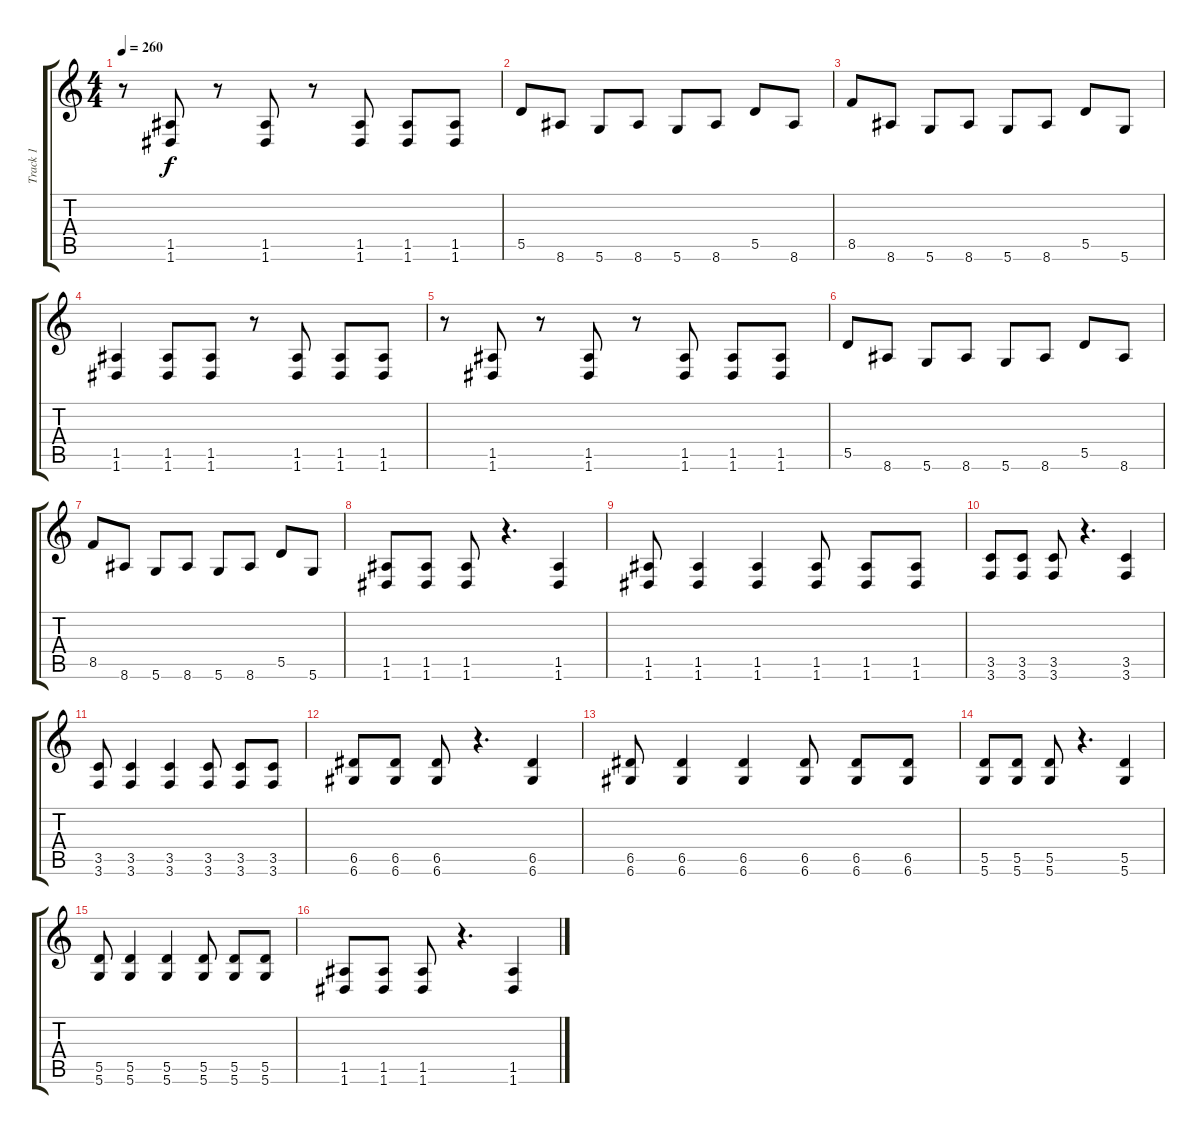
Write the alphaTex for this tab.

\track ("Track 1" "Track 1") {instrument distortionguitar}
\staff {score tabs}
\tuning (E4 B3 G3 D3 A2 D2) {hide}
\ts (4 4)
\tempo 260
\clef g2
\ks c
r.8{dy f} (1.5 1.6).8 r.8 (1.5 1.6).8 r.8 (1.5 1.6).8 (1.5 1.6).8 (1.5 1.6).8 |
5.5.8 8.6.8 5.6.8 8.6.8 5.6.8 8.6.8 5.5.8 8.6.8 |
8.5.8 8.6.8 5.6.8 8.6.8 5.6.8 8.6.8 5.5.8 5.6.8 |
(1.5 1.6).4 (1.5 1.6).8 (1.5 1.6).8 r.8 (1.5 1.6).8 (1.5 1.6).8 (1.5 1.6).8 |
r.8 (1.5 1.6).8 r.8 (1.5 1.6).8 r.8 (1.5 1.6).8 (1.5 1.6).8 (1.5 1.6).8 |
5.5.8 8.6.8 5.6.8 8.6.8 5.6.8 8.6.8 5.5.8 8.6.8 |
8.5.8 8.6.8 5.6.8 8.6.8 5.6.8 8.6.8 5.5.8 5.6.8 |
(1.5 1.6).8 (1.5 1.6).8 (1.5 1.6).8 r.4{d} (1.5 1.6).4 |
(1.5 1.6).8 (1.5 1.6).4 (1.5 1.6).4 (1.5 1.6).8 (1.5 1.6).8 (1.5 1.6).8 |
(3.5 3.6).8 (3.5 3.6).8 (3.5 3.6).8 r.4{d} (3.5 3.6).4 |
(3.5 3.6).8 (3.5 3.6).4 (3.5 3.6).4 (3.5 3.6).8 (3.5 3.6).8 (3.5 3.6).8 |
(6.5 6.6).8 (6.5 6.6).8 (6.5 6.6).8 r.4{d} (6.5 6.6).4 |
(6.5 6.6).8 (6.5 6.6).4 (6.5 6.6).4 (6.5 6.6).8 (6.5 6.6).8 (6.5 6.6).8 |
(5.5 5.6).8 (5.5 5.6).8 (5.5 5.6).8 r.4{d} (5.5 5.6).4 |
(5.5 5.6).8 (5.5 5.6).4 (5.5 5.6).4 (5.5 5.6).8 (5.5 5.6).8 (5.5 5.6).8 |
(1.5 1.6).8 (1.5 1.6).8 (1.5 1.6).8 r.4{d} (1.5 1.6).4
